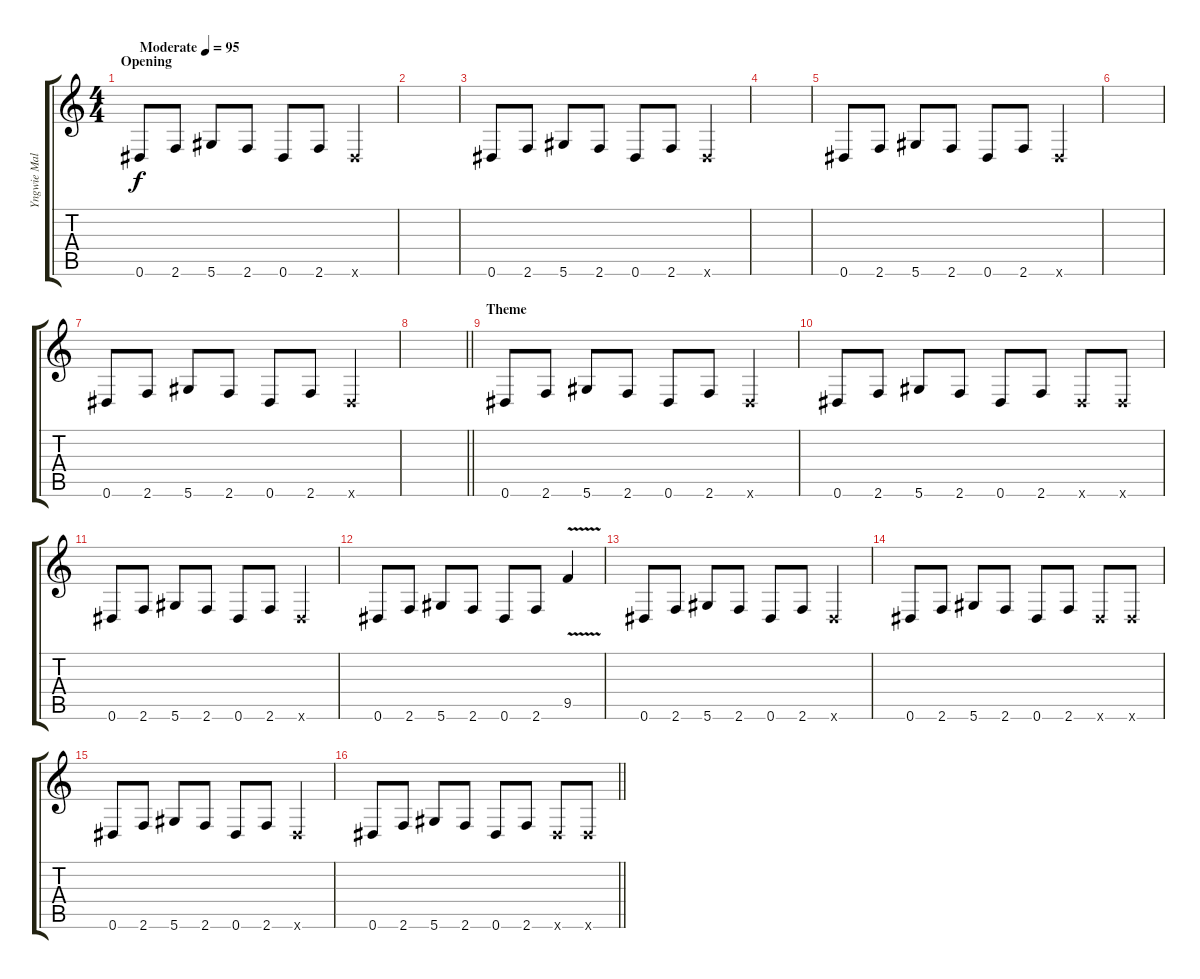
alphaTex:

\track ("Yngwie Malmsteen" "Yngwie Mal") {instrument overdrivenguitar}
\staff {score tabs}
\tuning (Eb4 Bb3 Gb3 Db3 Ab2 Eb2) {hide}
\ts (4 4)
\section ("" "Opening")
\tempo (95 "Moderate")
\clef g2
\ks c
0.6.8{dy f instrument overdrivenguitar} 2.6.8 5.6.8 2.6.8 0.6.8 2.6.8 0.6{x}.4 |
|
0.6.8 2.6.8 5.6.8 2.6.8 0.6.8 2.6.8 0.6{x}.4 |
|
0.6.8 2.6.8 5.6.8 2.6.8 0.6.8 2.6.8 0.6{x}.4 |
|
0.6.8 2.6.8 5.6.8 2.6.8 0.6.8 2.6.8 0.6{x}.4 |
\barLineRight lightlight
|
\section ("" "Theme")
0.6.8 2.6.8 5.6.8 2.6.8 0.6.8 2.6.8 0.6{x}.4 |
0.6.8 2.6.8 5.6.8 2.6.8 0.6.8 2.6.8 0.6{x}.8 0.6{x}.8 |
0.6.8 2.6.8 5.6.8 2.6.8 0.6.8 2.6.8 0.6{x}.4 |
0.6.8 2.6.8 5.6.8 2.6.8 0.6.8 2.6.8 9.5{v}.4 |
0.6.8 2.6.8 5.6.8 2.6.8 0.6.8 2.6.8 0.6{x}.4 |
0.6.8 2.6.8 5.6.8 2.6.8 0.6.8 2.6.8 0.6{x}.8 0.6{x}.8 |
0.6.8 2.6.8 5.6.8 2.6.8 0.6.8 2.6.8 0.6{x}.4 |
\barLineRight lightlight
0.6.8 2.6.8 5.6.8 2.6.8 0.6.8 2.6.8 0.6{x}.8 0.6{x}.8
